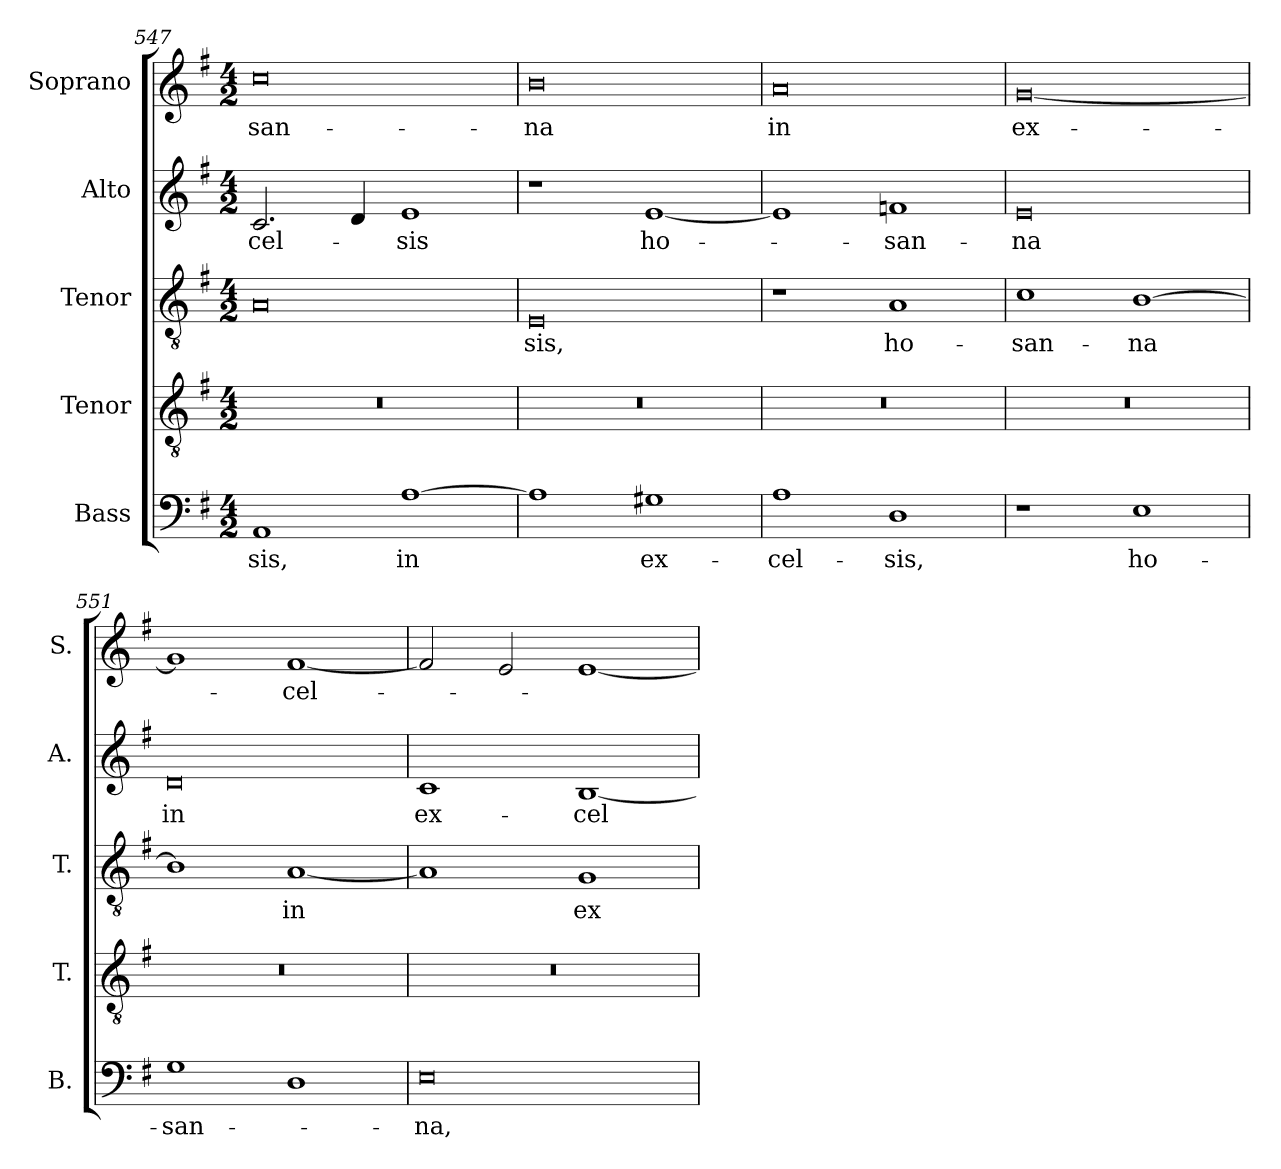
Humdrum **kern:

**kern	**text	**kern	**kern	**text	**kern	**text	**kern	**text
*part5	*part5	*part4	*part3	*part3	*part2	*part2	*part1	*part1
*staff5	*staff5	*staff4	*staff3	*staff3	*staff2	*staff2	*staff1	*staff1
*I"Bass	*	*I"Tenor	*I"Tenor	*	*I"Alto	*	*I"Soprano	*
*I'B.	*	*I'T.	*I'T.	*	*I'A.	*	*I'S.	*
*clefF4	*	*clefGv2	*clefGv2	*	*clefG2	*	*clefG2	*
*	*	*ITrd7c12	*ITrd7c12	*	*	*	*	*
*k[f#]	*	*k[f#]	*k[f#]	*	*k[f#]	*	*k[f#]	*
*G:	*	*G:	*G:	*	*G:	*	*G:	*
*M4/2	*	*M4/2	*M4/2	*	*M4/2	*	*M4/2	*
=547	=547	=547	=547	=547	=547	=547	=547	=547
!	!LO:LY:b:color=#000000	!LO:N:vis=1	!	!	!	!	!	!
!	!	!	!	!	!	!LO:LY:b:color=#000000	!	!
!	!	!	!	!	!	!	!	!LO:LY:b:color=#000000
1AAi	-sis,	0r	0AAi	.	2.ci/	-cel-	0cci	-san-
.	.	.	.	.	4di/	.	.	.
!	!LO:LY:b:color=#000000	!	!	!	!	!	!	!
!	!	!	!	!	!	!LO:LY:b:color=#000000	!	!
[1Ai	in	.	.	.	1ei	-sis	.	.
=548	=548	=548	=548	=548	=548	=548	=548	=548
!	!	!LO:N:vis=1	!	!	!	!	!	!
!	!	!	!	!LO:LY:b:color=#000000	!	!	!	!
!	!	!	!	!	!	!	!	!LO:LY:b:color=#000000
1Ai]	.	0r	0EEi	-sis,	1r	.	0bi	-na
!	!LO:LY:b:color=#000000	!	!	!	!	!	!	!
!	!	!	!	!	!	!LO:LY:b:color=#000000	!	!
1G#Xi	ex-	.	.	.	[1ei	ho-	.	.
=549	=549	=549	=549	=549	=549	=549	=549	=549
!	!LO:LY:b:color=#000000	!LO:N:vis=1	!	!	!	!	!	!
!	!	!	!	!	!	!	!	!LO:LY:b:color=#000000
1Ai	-cel-	0r	1r	.	1ei]	.	0ai	in
!	!LO:LY:b:color=#000000	!	!	!	!	!	!	!
!	!	!	!	!LO:LY:b:color=#000000	!	!	!	!
!	!	!	!	!	!	!LO:LY:b:color=#000000	!	!
1Di	-sis,	.	1AAi	ho-	1fni	-san-	.	.
=550	=550	=550	=550	=550	=550	=550	=550	=550
!	!	!LO:N:vis=1	!	!	!	!	!	!
!	!	!	!	!LO:LY:b:color=#000000	!	!	!	!
!	!	!	!	!	!	!LO:LY:b:color=#000000	!	!
!	!	!	!	!	!	!	!	!LO:LY:b:color=#000000
1r	.	0r	1Ci	-san-	0ei	-na	[0gi	ex-
!	!LO:LY:b:color=#000000	!	!	!	!	!	!	!
!	!	!	!	!LO:LY:b:color=#000000	!	!	!	!
1Ei	ho-	.	[1BBi	-na	.	.	.	.
=551	=551	=551	=551	=551	=551	=551	=551	=551
!	!LO:LY:b:color=#000000	!LO:N:vis=1	!	!	!	!	!	!
!	!	!	!	!	!	!LO:LY:b:color=#000000	!	!
1Gi	-san-	0r	1BBi]	.	0di	in	1gi]	.
!	!	!	!	!LO:LY:b:color=#000000	!	!	!	!
!	!	!	!	!	!	!	!	!LO:LY:b:color=#000000
1Di	.	.	[1AAi	in	.	.	[1f#i	-cel-
=552	=552	=552	=552	=552	=552	=552	=552	=552
!	!LO:LY:b:color=#000000	!LO:N:vis=1	!	!	!	!	!	!
!	!	!	!	!	!	!LO:LY:b:color=#000000	!	!
0Ei	-na,	0r	1AAi]	.	1ci	ex-	2f#i/]	.
.	.	.	.	.	.	.	2ei/	.
!	!	!	!	!LO:LY:b:color=#000000	!	!	!	!
!	!	!	!	!	!	!LO:LY:b:color=#000000	!	!
.	.	.	1GGi	ex-	[1Bi	-cel-	[1ei	.
=	=	=	=	=	=	=	=	=
*-	*-	*-	*-	*-	*-	*-	*-	*-
